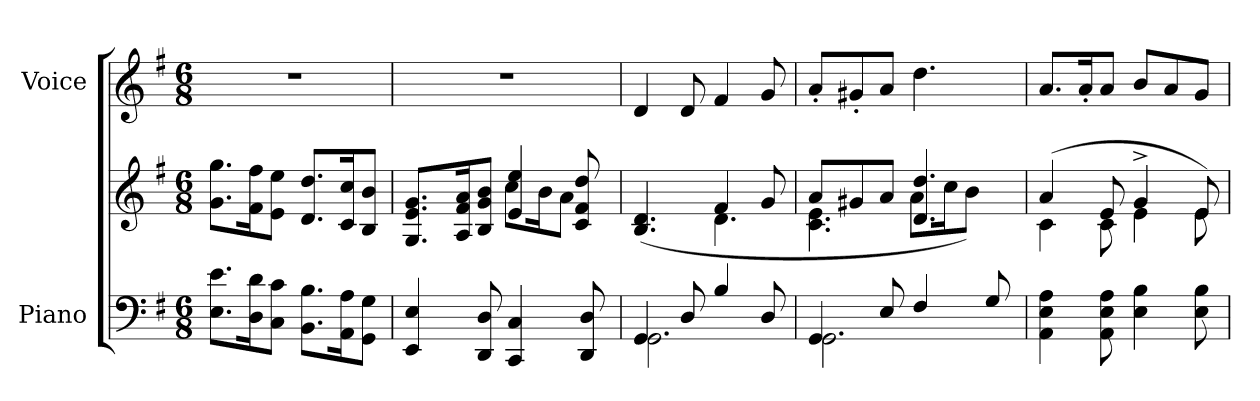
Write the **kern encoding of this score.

**kern	**kern	**kern
*part2	*part2	*part1
*staff3	*staff2	*staff1
*I"Piano	*	*I"Voice
*I'Pno	*	*I'V
*clefF4	*clefG2	*clefG2
*k[f#]	*k[f#]	*k[f#]
*M6/8	*M6/8	*M6/8
=1	=1	=1
8.E\ 8.e\L	8.g\ 8.gg\L	2.r
16D\ 16d\K	16f#\ 16ff#\K	.
8C\ 8c\J	8e\ 8ee\J	.
8.BB\ 8.B\L	8.d/ 8.dd/L	.
16AA\ 16A\K	16c/ 16cc/K	.
8GG\ 8G\J	8B/ 8b/J	.
=2	=2	=2
*	*^	*
*	*	*^	*
4EE/ 4E/	8.G/ 8.e/ 8.g/L	4.ryy	16ryy	2.r
*	*	*v	*v	*
.	16A/ 16f#/ 16a/K	.	.
8DD/ 8D/	8B/ 8g/ 8b/J	.	.
4CC/ 4C/	4e/ 4ee/	8cc\L	.
.	.	16b\K	.
*	*	*^	*
.	.	8a\J	8c/ 8f#/ 8dd/	.
8DD/ 8D/	8ryy	.	.	.
.	.	16ryy	16ryy	.
*	*	*v	*v	*
=3	=3	=3	=3
*^	*	*	*
4GG/	2.GG\	(>4.B/ 4.d/	4.ryy	4d/
8D/	.	.	.	8d/
4B/	.	4f#/	4.d\	4f#/
8D/	.	8g/	.	8g/
!!LO:LB:g=z
=4	=4	=4	=4	=4
4GG/	2.GG\	8a/L	4.c\ 4.e\	8a'/L
.	.	8g#X/	.	8g#X'/
8E/	.	8a/J	.	8a/J
4F#/	.	4.d/ 4.dd/	8a\L	4.dd\
.	.	.	16cc\K	.
.	.	.	8b\J)	.
8G/	.	.	.	.
.	.	.	16ryy	.
*v	*v	*	*	*
=5	=5	=5	=5
4AA\ 4E\ 4A\	(>4a/	4c\	8.a/L
.	.	.	16a'/K
8AA\ 8E\ 8A\	8e/	8c\	8a/J
4E\ 4B\	4g^/	4e\	8b/L
.	.	.	8a/
8E\ 8B\	8e/)	8e\	8g/J
*	*v	*v	*
=	=	=
*-	*-	*-
